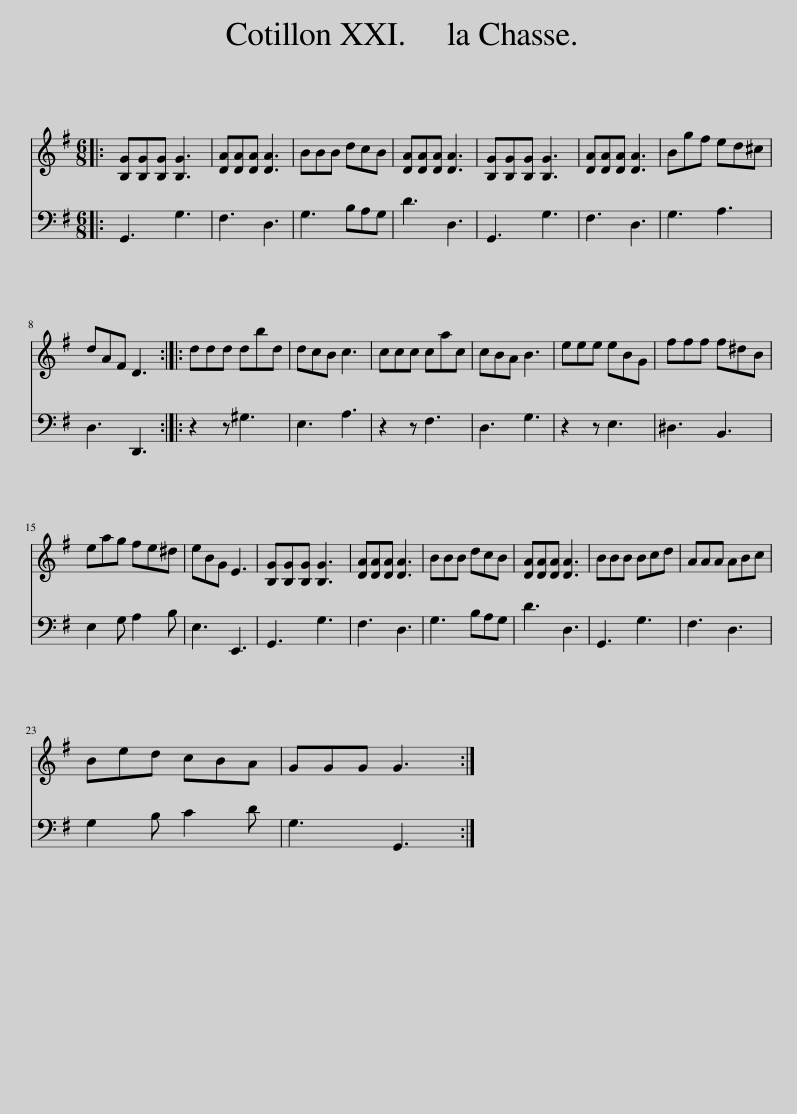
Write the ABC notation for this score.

X:1
%%score 1 2
L:1/8
M:6/8
I:linebreak $
K:G
V:1 treble
V:2 bass
V:1
|: [B,G][B,G][B,G] [B,G]3 | [DA][DA][DA] [DA]3 | BBB dcB | [DA][DA][DA] [DA]3 | [B,G][B,G][B,G] [B,G]3 | %5
 [DA][DA][DA] [DA]3 | Bgf ed^c |$ dAF D3 :: ddd dbd | dcB c3 | %10
 ccc cac | cBA B3 | eee eBG | fff f^dB |$ eag fe^d | %15
 eBG E3 | [B,G][B,G][B,G] [B,G]3 | [DA][DA][DA] [DA]3 | BBB dcB | [DA][DA][DA] [DA]3 | %20
 BBB Bcd | AAA ABc |$ Bed cBA | GGG G3 :| %24
V:2
|: G,,3 G,3 | F,3 D,3 | G,3 B,A,G, | D3 D,3 | G,,3 G,3 | %5
 F,3 D,3 | G,3 A,3 |$ D,3 D,,3 :: z2 z ^G,3 | E,3 A,3 | %10
 z2 z F,3 | D,3 G,3 | z2 z E,3 | ^D,3 B,,3 |$ E,2 G, A,2 B, | %15
 E,3 E,,3 | G,,3 G,3 | F,3 D,3 | G,3 B,A,G, | D3 D,3 | %20
 G,,3 G,3 | F,3 D,3 |$ G,2 B, C2 D | G,3 G,,3 :| %24
